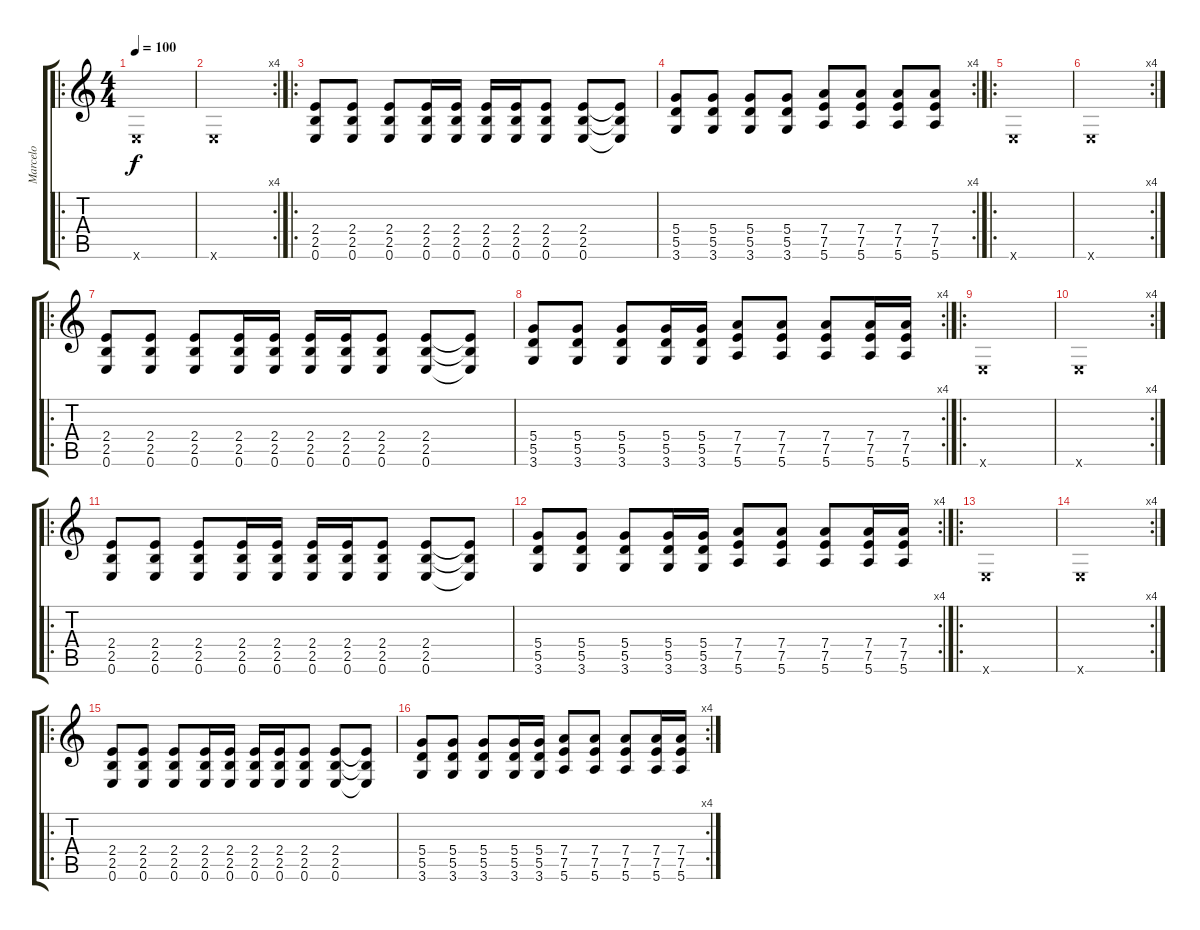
\track ("Marcelo" "Marcelo") {instrument distortionguitar}
\staff {score tabs}
\tuning (E4 B3 G3 D3 A2 E2) {hide}
\ro
\ts (4 4)
\tempo 100
\clef g2
\ks c
0.6{x}.1{dy f instrument distortionguitar} |
\rc 4
0.6{x}.1 |
\ro
(2.4 2.5 0.6).8 (2.4 2.5 0.6).8 (2.4 2.5 0.6).8 (2.4 2.5 0.6).16 (2.4 2.5 0.6).16 (2.4 2.5 0.6).16 (2.4 2.5 0.6).16 (2.4 2.5 0.6).8 (2.4 2.5 0.6).8 (2.4{t} 2.5{t} 0.6{t}).8 |
\rc 4
(5.4 5.5 3.6).8 (5.4 5.5 3.6).8 (5.4 5.5 3.6).8 (5.4 5.5 3.6).8 (7.4 7.5 5.6).8 (7.4 7.5 5.6).8 (7.4 7.5 5.6).8 (7.4 7.5 5.6).8 |
\ro
0.6{x}.1 |
\rc 4
0.6{x}.1 |
\ro
(2.4 2.5 0.6).8 (2.4 2.5 0.6).8 (2.4 2.5 0.6).8 (2.4 2.5 0.6).16 (2.4 2.5 0.6).16 (2.4 2.5 0.6).16 (2.4 2.5 0.6).16 (2.4 2.5 0.6).8 (2.4 2.5 0.6).8 (2.4{t} 2.5{t} 0.6{t}).8 |
\rc 4
(5.4 5.5 3.6).8 (5.4 5.5 3.6).8 (5.4 5.5 3.6).8 (5.4 5.5 3.6).16 (5.4 5.5 3.6).16 (7.4 7.5 5.6).8 (7.4 7.5 5.6).8 (7.4 7.5 5.6).8 (7.4 7.5 5.6).16 (7.4 7.5 5.6).16 |
\ro
0.6{x}.1 |
\rc 4
0.6{x}.1 |
\ro
(2.4 2.5 0.6).8 (2.4 2.5 0.6).8 (2.4 2.5 0.6).8 (2.4 2.5 0.6).16 (2.4 2.5 0.6).16 (2.4 2.5 0.6).16 (2.4 2.5 0.6).16 (2.4 2.5 0.6).8 (2.4 2.5 0.6).8 (2.4{t} 2.5{t} 0.6{t}).8 |
\rc 4
(5.4 5.5 3.6).8 (5.4 5.5 3.6).8 (5.4 5.5 3.6).8 (5.4 5.5 3.6).16 (5.4 5.5 3.6).16 (7.4 7.5 5.6).8 (7.4 7.5 5.6).8 (7.4 7.5 5.6).8 (7.4 7.5 5.6).16 (7.4 7.5 5.6).16 |
\ro
0.6{x}.1 |
\rc 4
0.6{x}.1 |
\ro
(2.4 2.5 0.6).8 (2.4 2.5 0.6).8 (2.4 2.5 0.6).8 (2.4 2.5 0.6).16 (2.4 2.5 0.6).16 (2.4 2.5 0.6).16 (2.4 2.5 0.6).16 (2.4 2.5 0.6).8 (2.4 2.5 0.6).8 (2.4{t} 2.5{t} 0.6{t}).8 |
\rc 4
(5.4 5.5 3.6).8 (5.4 5.5 3.6).8 (5.4 5.5 3.6).8 (5.4 5.5 3.6).16 (5.4 5.5 3.6).16 (7.4 7.5 5.6).8 (7.4 7.5 5.6).8 (7.4 7.5 5.6).8 (7.4 7.5 5.6).16 (7.4 7.5 5.6).16
